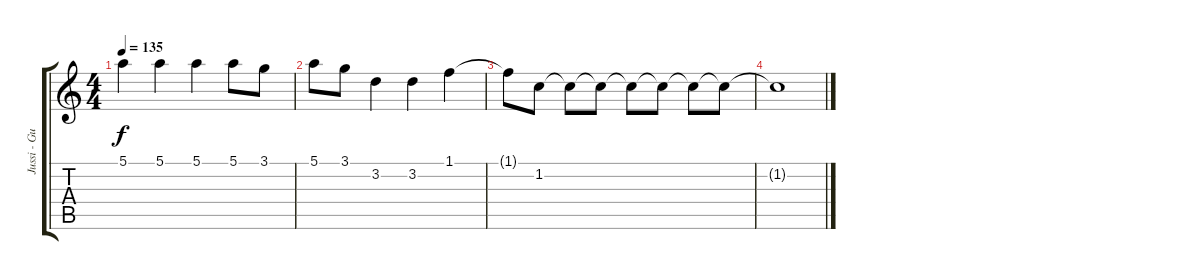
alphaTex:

\track ("Jussi - Guitar" "Jussi - Gu") {instrument overdrivenguitar}
\staff {score tabs}
\tuning (E4 B3 G3 D3 A2 E2) {hide}
\ts (4 4)
\tempo 135
\clef g2
\ks c
5.1.4{dy f} 5.1.4 5.1.4 5.1.8 3.1.8 |
5.1.8 3.1.8 3.2.4 3.2.4 1.1.4 |
1.1{t}.8 1.2.8 1.2{t}.8 1.2{t}.8 1.2{t}.8 1.2{t}.8 1.2{t}.8 1.2{t}.8 |
1.2{t}.1
